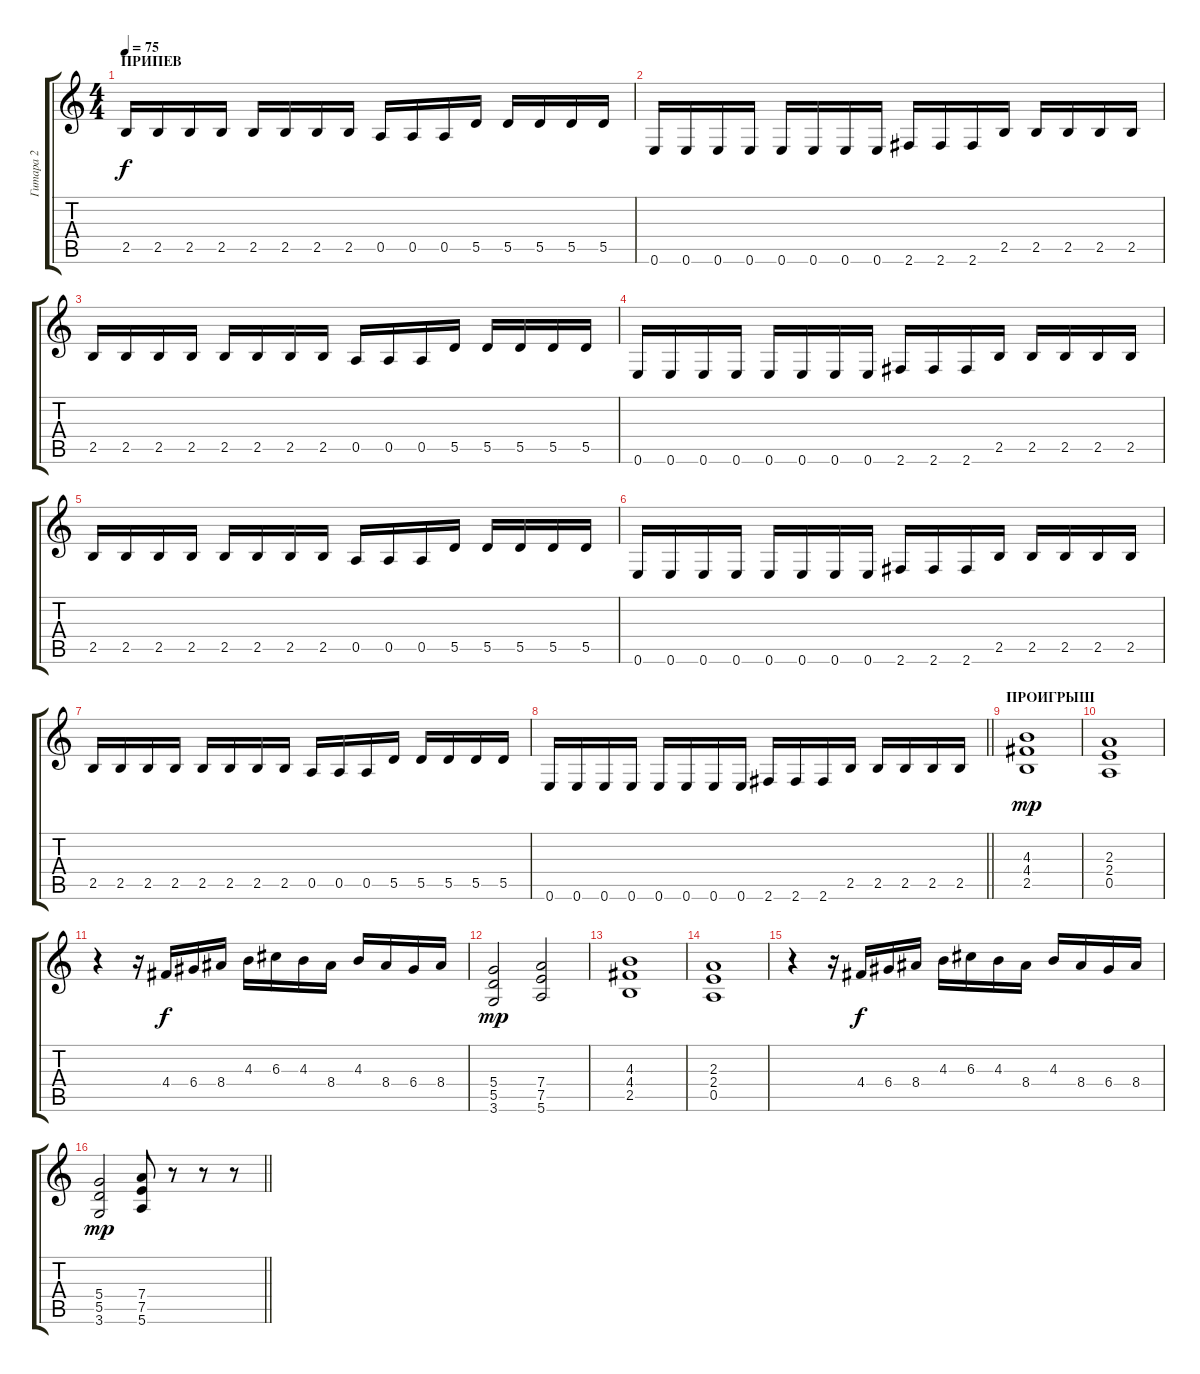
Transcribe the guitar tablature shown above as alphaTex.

\track ("Гитара 2" "Гитара 2") {instrument distortionguitar}
\staff {score tabs}
\tuning (E4 B3 G3 D3 A2 E2) {hide}
\ts (4 4)
\section ("" "ПРИПЕВ")
\tempo 75
\clef g2
\ks c
2.5.16{dy f} 2.5.16 2.5.16 2.5.16 2.5.16 2.5.16 2.5.16 2.5.16 0.5.16 0.5.16 0.5.16 5.5.16 5.5.16 5.5.16 5.5.16 5.5.16 |
0.6.16 0.6.16 0.6.16 0.6.16 0.6.16 0.6.16 0.6.16 0.6.16 2.6.16 2.6.16 2.6.16 2.5.16 2.5.16 2.5.16 2.5.16 2.5.16 |
2.5.16 2.5.16 2.5.16 2.5.16 2.5.16 2.5.16 2.5.16 2.5.16 0.5.16 0.5.16 0.5.16 5.5.16 5.5.16 5.5.16 5.5.16 5.5.16 |
0.6.16 0.6.16 0.6.16 0.6.16 0.6.16 0.6.16 0.6.16 0.6.16 2.6.16 2.6.16 2.6.16 2.5.16 2.5.16 2.5.16 2.5.16 2.5.16 |
2.5.16 2.5.16 2.5.16 2.5.16 2.5.16 2.5.16 2.5.16 2.5.16 0.5.16 0.5.16 0.5.16 5.5.16 5.5.16 5.5.16 5.5.16 5.5.16 |
0.6.16 0.6.16 0.6.16 0.6.16 0.6.16 0.6.16 0.6.16 0.6.16 2.6.16 2.6.16 2.6.16 2.5.16 2.5.16 2.5.16 2.5.16 2.5.16 |
2.5.16 2.5.16 2.5.16 2.5.16 2.5.16 2.5.16 2.5.16 2.5.16 0.5.16 0.5.16 0.5.16 5.5.16 5.5.16 5.5.16 5.5.16 5.5.16 |
\barLineRight lightlight
0.6.16 0.6.16 0.6.16 0.6.16 0.6.16 0.6.16 0.6.16 0.6.16 2.6.16 2.6.16 2.6.16 2.5.16 2.5.16 2.5.16 2.5.16 2.5.16 |
\section ("" "ПРОИГРЫШ")
(4.3 4.4 2.5).1{dy mp} |
(2.3 2.4 0.5).1 |
r.4 r.16 4.4.16{dy f} 6.4.16 8.4.16 4.3.16 6.3.16 4.3.16 8.4.16 4.3.16 8.4.16 6.4.16 8.4.16 |
(5.4 5.5 3.6).2{dy mp} (7.4 7.5 5.6).2 |
(4.3 4.4 2.5).1 |
(2.3 2.4 0.5).1 |
r.4 r.16 4.4.16{dy f} 6.4.16 8.4.16 4.3.16 6.3.16 4.3.16 8.4.16 4.3.16 8.4.16 6.4.16 8.4.16 |
\barLineRight lightlight
(5.4 5.5 3.6).2{dy mp} (7.4 7.5 5.6).8 r.8 r.8 r.8
